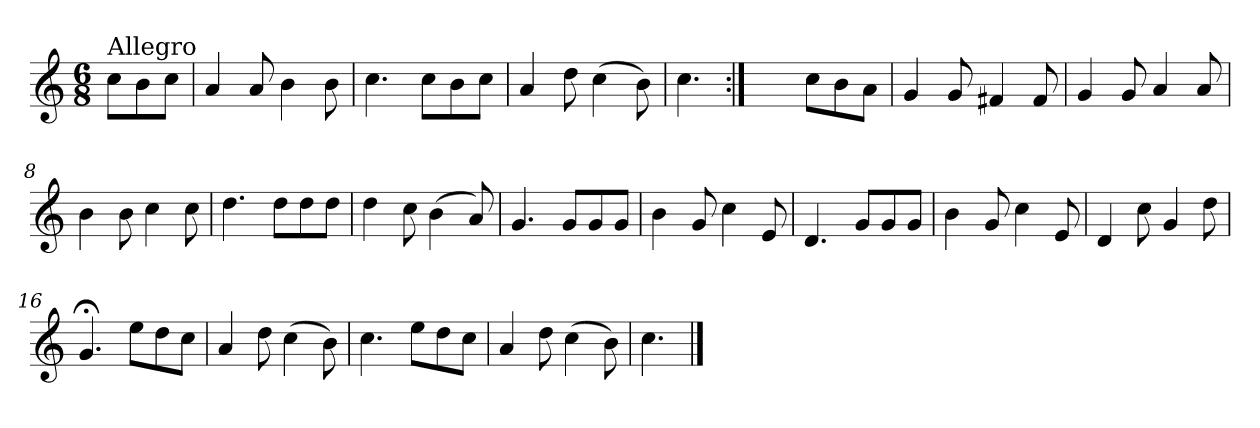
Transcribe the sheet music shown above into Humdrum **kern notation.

**kern
*part1
*staff1
*clefG2
*k[]
*C:
*M6/8
=
!LO:TX:a:t=Allegro
8cc\L
8b\
8cc\J
=1
4a/
8a/
4b\
8b\
=2
4.cc\
8cc\L
8b\
8cc\J
=3
4a/
8dd\
(>4cc\
8b\)
=4
4.cc\
=5:|!
4.ryy
8cc\L
8b\
8a\J
=6
4g/
8g/
4f#X/
8f#/
!!LO:LB:g=z
=7
4g/
8g/
4a/
8a/
=8
4b\
8b\
4cc\
8cc\
=9
4.dd\
8dd\L
8dd\
8dd\J
=10
4dd\
8cc\
(>4b\
8a/)
=11
4.g/
8g/L
8g/
8g/J
=12
4b\
8g/
4cc\
8e/
=13
4.d/
8g/L
8g/
8g/J
!!LO:LB:g=z
=14
4b\
8g/
4cc\
8e/
=15
4d/
8cc\
4g/
8dd\
=16
4.g;</
8ee\L
8dd\
8cc\J
=17
4a/
8dd\
(>4cc\
8b\)
=18
4.cc\
8ee\L
8dd\
8cc\J
=19
4a/
8dd\
(>4cc\
8b\)
=20
4.cc\
==
*-
